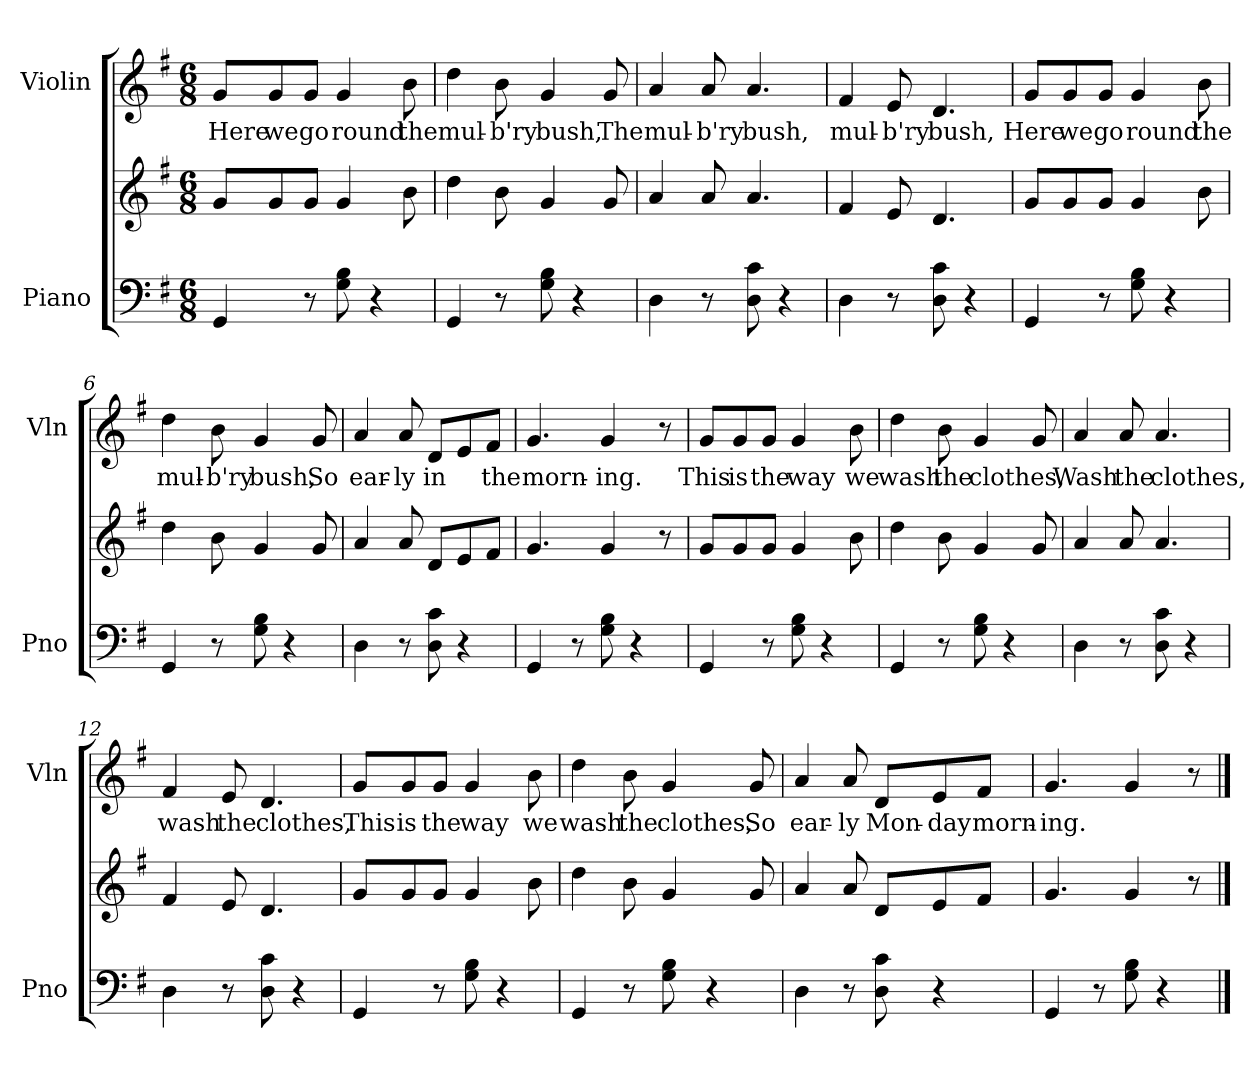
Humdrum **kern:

**kern	**kern	**kern	**text
*part2	*part2	*part1	*part1
*staff3	*staff2	*staff1	*staff1
*I"Piano	*	*I"Violin	*
*I'Pno	*	*I'Vln	*
*clefF4	*clefG2	*clefG2	*
*k[f#]	*k[f#]	*k[f#]	*
*M6/8	*M6/8	*M6/8	*
*MM120	*MM120	*MM120	*
=1	=1	=1	=1
!	!	!	!LO:LY:b
4GG/	8g/L	8g/L	Here
!	!	!	!LO:LY:b
.	8g/	8g/	we
!	!	!	!LO:LY:b
8r	8g/J	8g/J	go
!	!	!	!LO:LY:b
8G\ 8B\	4g/	4g/	round
4r	.	.	.
!	!	!	!LO:LY:b
.	8b\	8b\	the
=2	=2	=2	=2
!	!	!	!LO:LY:b
4GG/	4dd\	4dd\	mul-
!	!	!	!LO:LY:b
8r	8b\	8b\	-b'ry
!	!	!	!LO:LY:b
8G\ 8B\	4g/	4g/	bush,
4r	.	.	.
!	!	!	!LO:LY:b
.	8g/	8g/	The
=3	=3	=3	=3
!	!	!	!LO:LY:b
4D\	4a/	4a/	mul-
!	!	!	!LO:LY:b
8r	8a/	8a/	-b'ry
!	!	!	!LO:LY:b
8D\ 8c\	4.a/	4.a/	bush,
4r	.	.	.
=4	=4	=4	=4
!	!	!	!LO:LY:b
4D\	4f#/	4f#/	mul-
!	!	!	!LO:LY:b
8r	8e/	8e/	-b'ry
!	!	!	!LO:LY:b
8D\ 8c\	4.d/	4.d/	bush,
4r	.	.	.
!!LO:LB:g=z
=5	=5	=5	=5
!	!	!	!LO:LY:b
4GG/	8g/L	8g/L	Here
!	!	!	!LO:LY:b
.	8g/	8g/	we
!	!	!	!LO:LY:b
8r	8g/J	8g/J	go
!	!	!	!LO:LY:b
8G\ 8B\	4g/	4g/	round
4r	.	.	.
!	!	!	!LO:LY:b
.	8b\	8b\	the
=6	=6	=6	=6
!	!	!	!LO:LY:b
4GG/	4dd\	4dd\	mul-
!	!	!	!LO:LY:b
8r	8b\	8b\	-b'ry
!	!	!	!LO:LY:b
8G\ 8B\	4g/	4g/	bush,
4r	.	.	.
!	!	!	!LO:LY:b
.	8g/	8g/	So
=7	=7	=7	=7
!	!	!	!LO:LY:b
4D\	4a/	4a/	ear-
!	!	!	!LO:LY:b
8r	8a/	8a/	-ly
!	!	!	!LO:LY:b
8D\ 8c\	8d/L	8d/L	in
4r	8e/	8e/	.
!	!	!	!LO:LY:b
.	8f#/J	8f#/J	the
=8	=8	=8	=8
!	!	!	!LO:LY:b
4GG/	4.g/	4.g/	morn-
8r	.	.	.
!	!	!	!LO:LY:b
8G\ 8B\	4g/	4g/	-ing.
4r	.	.	.
.	8r	8r	.
!!LO:LB:g=z
=9	=9	=9	=9
!	!	!	!LO:LY:b
4GG/	8g/L	8g/L	This
!	!	!	!LO:LY:b
.	8g/	8g/	is
!	!	!	!LO:LY:b
8r	8g/J	8g/J	the
!	!	!	!LO:LY:b
8G\ 8B\	4g/	4g/	way
4r	.	.	.
!	!	!	!LO:LY:b
.	8b\	8b\	we
=10	=10	=10	=10
!	!	!	!LO:LY:b
4GG/	4dd\	4dd\	wash
!	!	!	!LO:LY:b
8r	8b\	8b\	the
!	!	!	!LO:LY:b
8G\ 8B\	4g/	4g/	clothes,
4r	.	.	.
.	8g/	8g/	.
=11	=11	=11	=11
!	!	!	!LO:LY:b
4D\	4a/	4a/	Wash
!	!	!	!LO:LY:b
8r	8a/	8a/	the
!	!	!	!LO:LY:b
8D\ 8c\	4.a/	4.a/	clothes,
4r	.	.	.
=12	=12	=12	=12
!	!	!	!LO:LY:b
4D\	4f#/	4f#/	wash
!	!	!	!LO:LY:b
8r	8e/	8e/	the
!	!	!	!LO:LY:b
8D\ 8c\	4.d/	4.d/	clothes,
4r	.	.	.
!!LO:LB:g=z
=13	=13	=13	=13
!	!	!	!LO:LY:b
4GG/	8g/L	8g/L	This
!	!	!	!LO:LY:b
.	8g/	8g/	is
!	!	!	!LO:LY:b
8r	8g/J	8g/J	the
!	!	!	!LO:LY:b
8G\ 8B\	4g/	4g/	way
4r	.	.	.
!	!	!	!LO:LY:b
.	8b\	8b\	we
=14	=14	=14	=14
!	!	!	!LO:LY:b
4GG/	4dd\	4dd\	wash
!	!	!	!LO:LY:b
8r	8b\	8b\	the
!	!	!	!LO:LY:b
8G\ 8B\	4g/	4g/	clothes,
4r	.	.	.
!	!	!	!LO:LY:b
.	8g/	8g/	So
=15	=15	=15	=15
!	!	!	!LO:LY:b
4D\	4a/	4a/	ear-
!	!	!	!LO:LY:b
8r	8a/	8a/	-ly
!	!	!	!LO:LY:b
8D\ 8c\	8d/L	8d/L	Mon-
!	!	!	!LO:LY:b
4r	8e/	8e/	-day
!	!	!	!LO:LY:b
.	8f#/J	8f#/J	morn-
=16	=16	=16	=16
!	!	!	!LO:LY:b
4GG/	4.g/	4.g/	-ing.
8r	.	.	.
8G\ 8B\	4g/	4g/	.
4r	.	.	.
.	8r	8r	.
==	==	==	==
*-	*-	*-	*-
